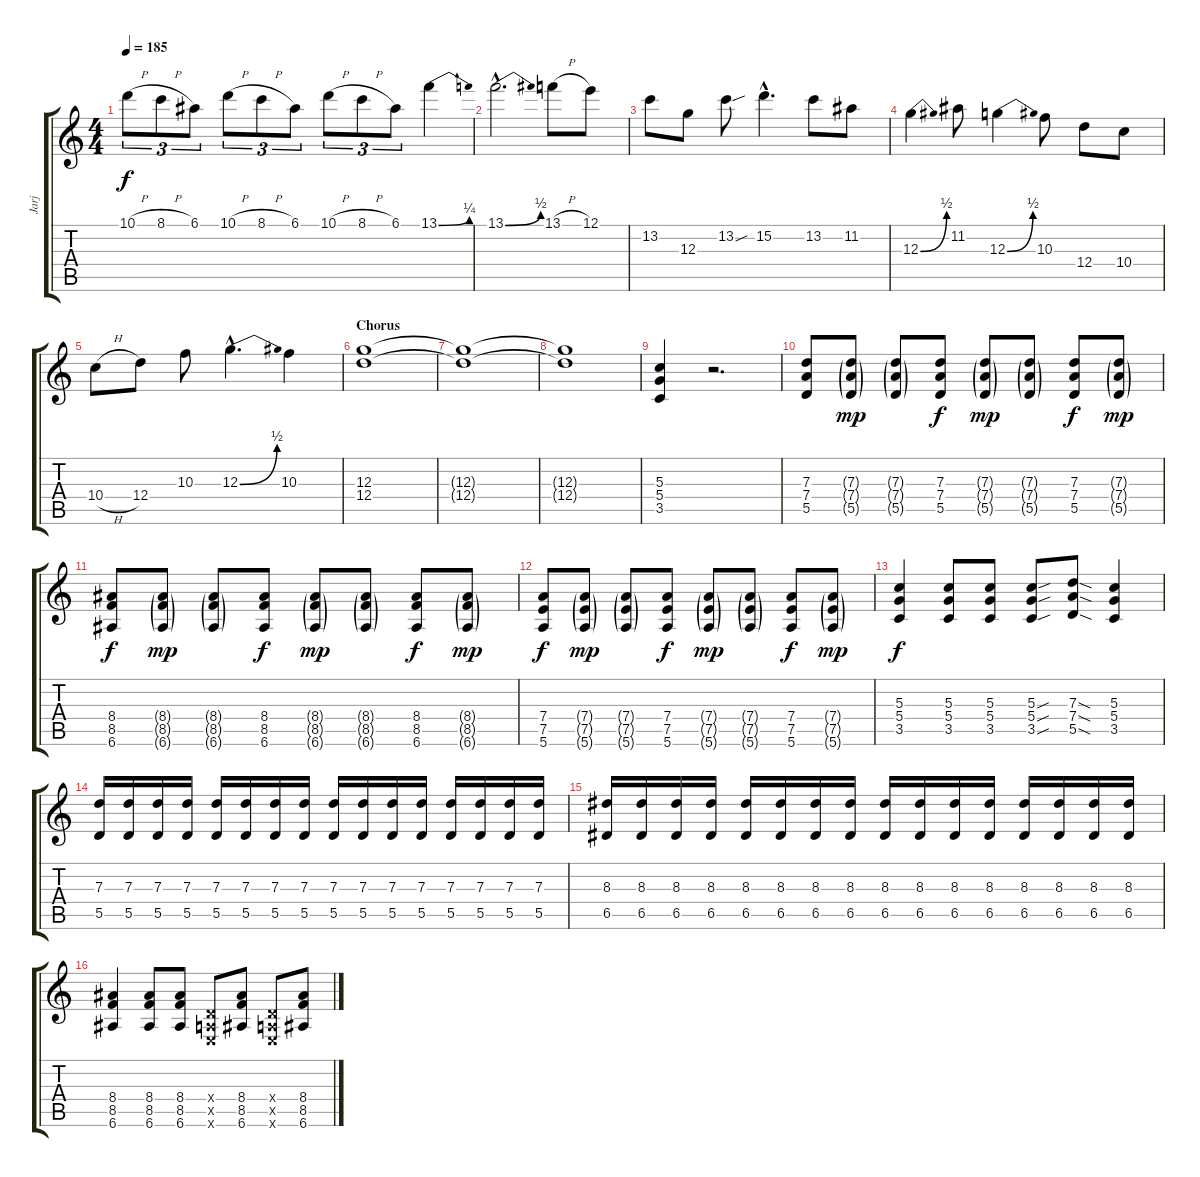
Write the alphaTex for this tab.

\track ("Jarj" "Jarj") {instrument distortionguitar}
\staff {score tabs}
\tuning (E4 B3 G3 D3 A2 E2) {hide}
\ts (4 4)
\tempo 185
\clef g2
\ks c
10.1{h}.8{tu (3 2) dy f} 8.1{h}.8{tu (3 2)} 6.1.8{tu (3 2)} 10.1{h}.8{tu (3 2)} 8.1{h}.8{tu (3 2)} 6.1.8{tu (3 2)} 10.1{h}.8{tu (3 2)} 8.1{h}.8{tu (3 2)} 6.1.8{tu (3 2)} 13.1{be (bend 0 0 60 1)}.4 |
13.1{be (bend 0 0 60 2) hac}.2{d} 13.1{h}.8 12.1.8 |
13.2.8 12.3.8 13.2{sou}.8 15.2{hac}.4{d} 13.2.8 11.2.8 |
12.3{be (bend 0 0 60 2)}.4 11.2.8 12.3{be (bend 0 0 60 2)}.4 10.3.8 12.4.8 10.4.8 |
10.4{h}.8 12.4.8 10.3.8 12.3{be (bend 0 0 60 2) hac}.4{d} 10.3.4 |
\section ("" "Chorus")
(12.3 12.4).1 |
(12.3{t} 12.4{t}).1 |
(12.3{t} 12.4{t}).1 |
(5.3 5.4 3.5).4 r.2{d} |
(7.3 7.4 5.5).8 (7.3{g} 7.4{g} 5.5{g}).8{dy mp} (7.3{g} 7.4{g} 5.5{g}).8 (7.3 7.4 5.5).8{dy f} (7.3{g} 7.4{g} 5.5{g}).8{dy mp} (7.3{g} 7.4{g} 5.5{g}).8 (7.3 7.4 5.5).8{dy f} (7.3{g} 7.4{g} 5.5{g}).8{dy mp} |
(8.4 8.5 6.6).8{dy f} (8.4{g} 8.5{g} 6.6{g}).8{dy mp} (8.4{g} 8.5{g} 6.6{g}).8 (8.4 8.5 6.6).8{dy f} (8.4{g} 8.5{g} 6.6{g}).8{dy mp} (8.4{g} 8.5{g} 6.6{g}).8 (8.4 8.5 6.6).8{dy f} (8.4{g} 8.5{g} 6.6{g}).8{dy mp} |
(7.4 7.5 5.6).8{dy f} (7.4{g} 7.5{g} 5.6{g}).8{dy mp} (7.4{g} 7.5{g} 5.6{g}).8 (7.4 7.5 5.6).8{dy f} (7.4{g} 7.5{g} 5.6{g}).8{dy mp} (7.4{g} 7.5{g} 5.6{g}).8 (7.4 7.5 5.6).8{dy f} (7.4{g} 7.5{g} 5.6{g}).8{dy mp} |
(5.3 5.4 3.5).4{dy f} (5.3 5.4 3.5).8 (5.3 5.4 3.5).8 (5.3{sou} 5.4{sou} 3.5{sou}).8 (7.3{sod} 7.4{sod} 5.5{sod}).8 (5.3 5.4 3.5).4 |
(7.3 5.5).16 (7.3 5.5).16 (7.3 5.5).16 (7.3 5.5).16 (7.3 5.5).16 (7.3 5.5).16 (7.3 5.5).16 (7.3 5.5).16 (7.3 5.5).16 (7.3 5.5).16 (7.3 5.5).16 (7.3 5.5).16 (7.3 5.5).16 (7.3 5.5).16 (7.3 5.5).16 (7.3 5.5).16 |
(8.3 6.5).16 (8.3 6.5).16 (8.3 6.5).16 (8.3 6.5).16 (8.3 6.5).16 (8.3 6.5).16 (8.3 6.5).16 (8.3 6.5).16 (8.3 6.5).16 (8.3 6.5).16 (8.3 6.5).16 (8.3 6.5).16 (8.3 6.5).16 (8.3 6.5).16 (8.3 6.5).16 (8.3 6.5).16 |
(8.4 8.5 6.6).4 (8.4 8.5 6.6).8 (8.4 8.5 6.6).8 (0.4{x} 0.5{x} 0.6{x}).8 (8.4 8.5 6.6).8 (0.4{x} 0.5{x} 0.6{x}).8 (8.4 8.5 6.6).8
